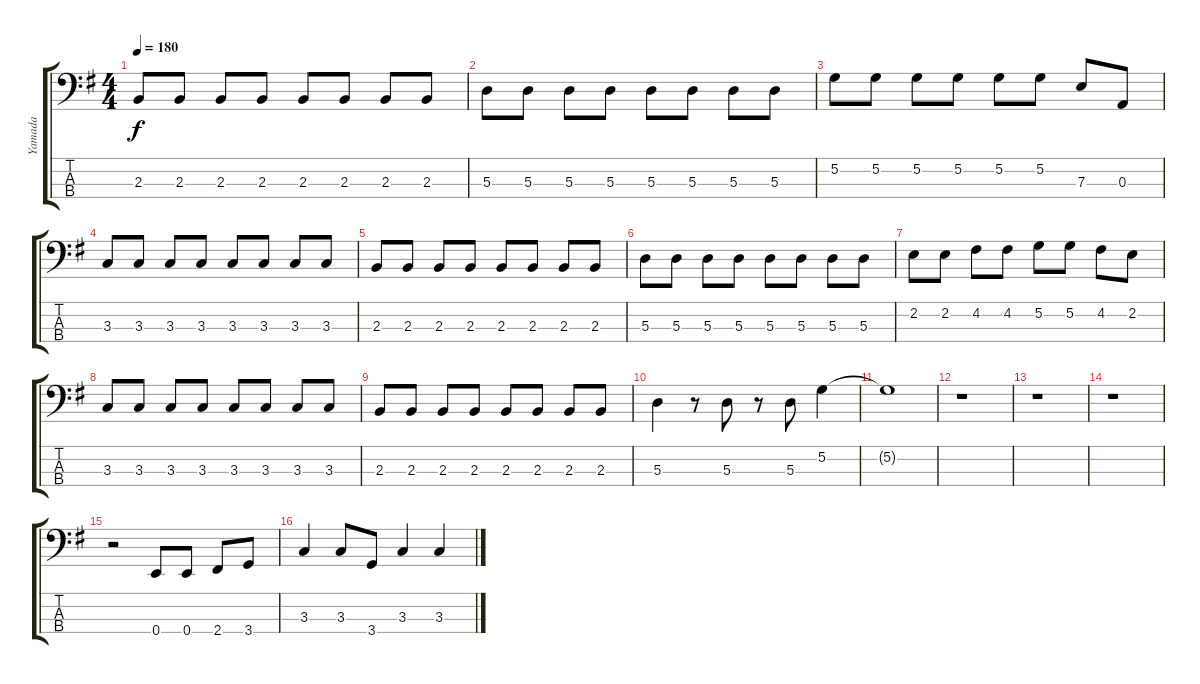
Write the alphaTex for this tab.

\track ("Yamada" "Yamada") {instrument electricbassfinger}
\staff {score tabs}
\tuning (G2 D2 A1 E1) {hide}
\ts (4 4)
\tempo 180
\clef f4
\ks g
2.3.8{dy f} 2.3.8 2.3.8 2.3.8 2.3.8 2.3.8 2.3.8 2.3.8 |
5.3.8 5.3.8 5.3.8 5.3.8 5.3.8 5.3.8 5.3.8 5.3.8 |
5.2.8 5.2.8 5.2.8 5.2.8 5.2.8 5.2.8 7.3.8 0.3.8 |
3.3.8 3.3.8 3.3.8 3.3.8 3.3.8 3.3.8 3.3.8 3.3.8 |
2.3.8 2.3.8 2.3.8 2.3.8 2.3.8 2.3.8 2.3.8 2.3.8 |
5.3.8 5.3.8 5.3.8 5.3.8 5.3.8 5.3.8 5.3.8 5.3.8 |
2.2.8 2.2.8 4.2.8 4.2.8 5.2.8 5.2.8 4.2.8 2.2.8 |
3.3.8 3.3.8 3.3.8 3.3.8 3.3.8 3.3.8 3.3.8 3.3.8 |
2.3.8 2.3.8 2.3.8 2.3.8 2.3.8 2.3.8 2.3.8 2.3.8 |
5.3.4 r.8 5.3.8 r.8 5.3.8 5.2.4 |
5.2{t}.1 |
r.1 |
r.1 |
r.1 |
r.2 0.4.8 0.4.8 2.4.8 3.4.8 |
3.3.4 3.3.8 3.4.8 3.3.4 3.3.4
